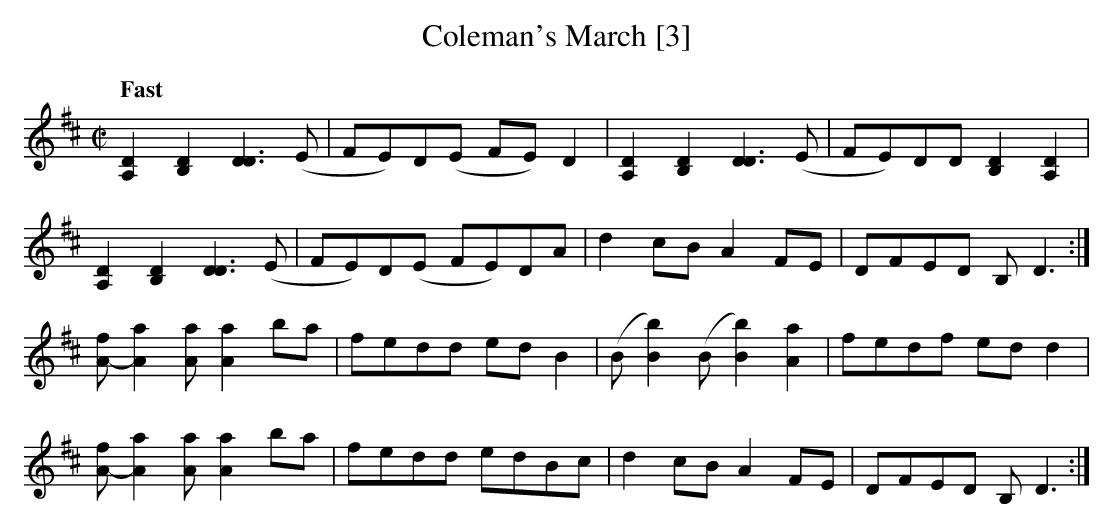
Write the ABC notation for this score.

X:1
T:Coleman's March [3]
M:C|
L:1/8
Q:"Fast"
K:D
[A,2D2][B,2D2][D3D3](E|FE)D(E FE)D2|[A,2D2][B,2D2][D3D3](E|FE)DD [B,2D2][A,2D2]|
[A,2D2][B,2D2][D3D3](E|FE)D(E FE)DA| d2c-B A2F-E|DFED B,D3:|
[Af]-[A2a2][Aa][A2a2]ba|fedd edB2| (B[B2b2])(B [B2b2])[A2a2]|fedf edd2|
[Af]-[A2a2][Aa][A2a2]ba|fedd edBc|d2cB  A2FE |DFED B,D3:|
